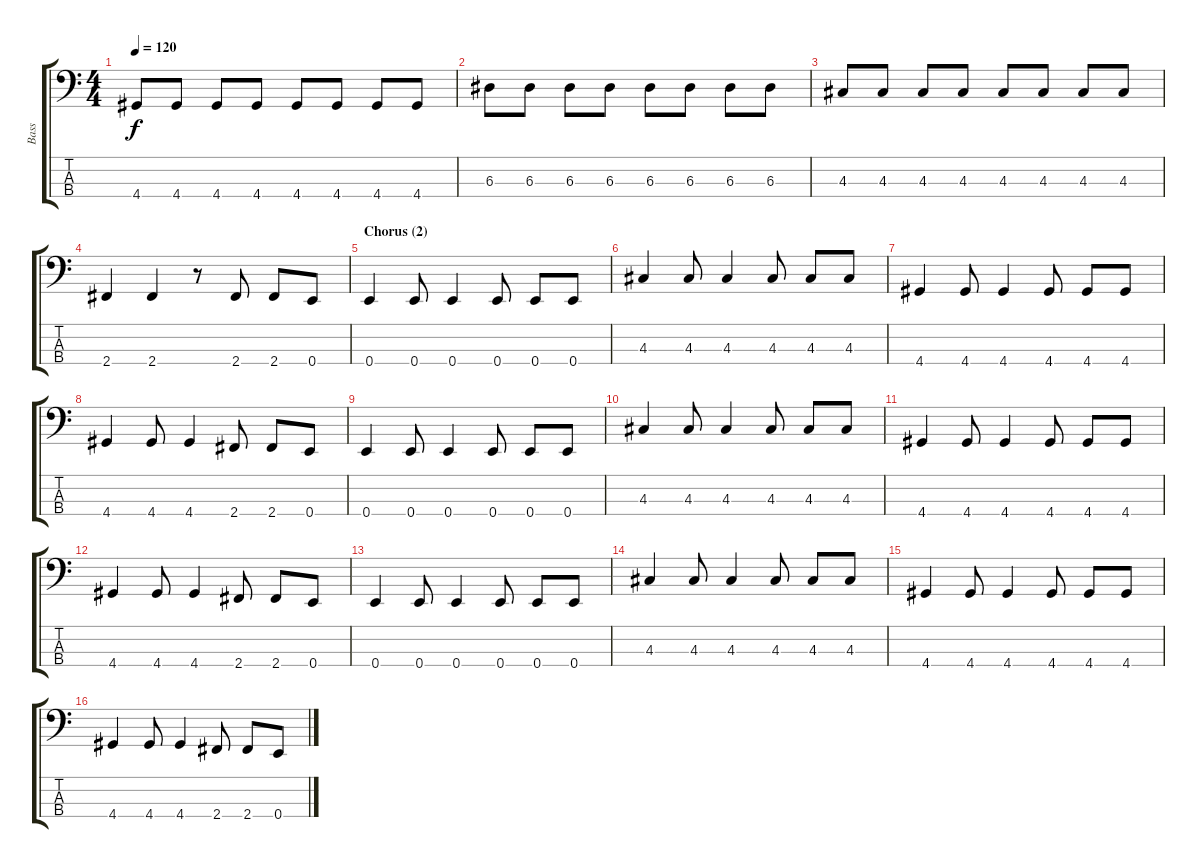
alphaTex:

\track ("Bass" "Bass") {instrument electricbasspick}
\staff {score tabs}
\tuning (G2 D2 A1 E1) {hide}
\ts (4 4)
\tempo 120
\clef f4
\ks c
4.4.8{dy f} 4.4.8 4.4.8 4.4.8 4.4.8 4.4.8 4.4.8 4.4.8 |
6.3.8 6.3.8 6.3.8 6.3.8 6.3.8 6.3.8 6.3.8 6.3.8 |
4.3.8 4.3.8 4.3.8 4.3.8 4.3.8 4.3.8 4.3.8 4.3.8 |
2.4.4 2.4.4 r.8 2.4.8 2.4.8 0.4.8 |
\section ("" "Chorus (2)")
0.4.4 0.4.8 0.4.4 0.4.8 0.4.8 0.4.8 |
4.3.4 4.3.8 4.3.4 4.3.8 4.3.8 4.3.8 |
4.4.4 4.4.8 4.4.4 4.4.8 4.4.8 4.4.8 |
4.4.4 4.4.8 4.4.4 2.4.8 2.4.8 0.4.8 |
0.4.4 0.4.8 0.4.4 0.4.8 0.4.8 0.4.8 |
4.3.4 4.3.8 4.3.4 4.3.8 4.3.8 4.3.8 |
4.4.4 4.4.8 4.4.4 4.4.8 4.4.8 4.4.8 |
4.4.4 4.4.8 4.4.4 2.4.8 2.4.8 0.4.8 |
0.4.4 0.4.8 0.4.4 0.4.8 0.4.8 0.4.8 |
4.3.4 4.3.8 4.3.4 4.3.8 4.3.8 4.3.8 |
4.4.4 4.4.8 4.4.4 4.4.8 4.4.8 4.4.8 |
4.4.4 4.4.8 4.4.4 2.4.8 2.4.8 0.4.8
